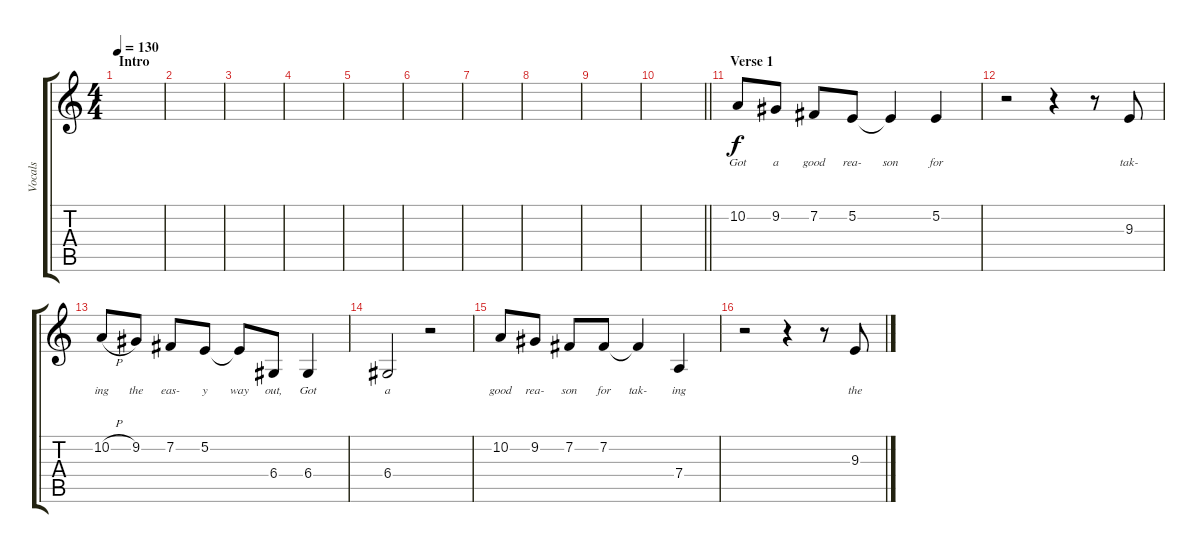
\track ("Vocals" "Vocals") {solo instrument voiceoohs}
\staff {score tabs}
\tuning (E4 B3 G3 D3 A2 E2) {hide}
\ts (4 4)
\section ("" "Intro")
\tempo 130
\clef g2
\ks c
|
|
|
|
|
|
|
|
|
\barLineRight lightlight
|
\section ("" "Verse 1")
10.2.8{lyrics (0 "Got") lyrics (1 "") lyrics (2 "") lyrics (3 "") lyrics (4 "")} 9.2.8{lyrics (0 "a") lyrics (1 "") lyrics (2 "") lyrics (3 "") lyrics (4 "")} 7.2.8{lyrics (0 "good") lyrics (1 "") lyrics (2 "") lyrics (3 "") lyrics (4 "")} 5.2.8{lyrics (0 "rea-") lyrics (1 "") lyrics (2 "") lyrics (3 "") lyrics (4 "")} 5.2{t}.4{lyrics (0 "son") lyrics (1 "") lyrics (2 "") lyrics (3 "") lyrics (4 "")} 5.2.4{lyrics (0 "for") lyrics (1 "") lyrics (2 "") lyrics (3 "") lyrics (4 "")} |
r.2 r.4 r.8 9.3.8{lyrics (0 "tak-") lyrics (1 "") lyrics (2 "") lyrics (3 "") lyrics (4 "")} |
10.2{h}.8{lyrics (0 "ing") lyrics (1 "") lyrics (2 "") lyrics (3 "") lyrics (4 "")} 9.2.8{lyrics (0 "the") lyrics (1 "") lyrics (2 "") lyrics (3 "") lyrics (4 "")} 7.2.8{lyrics (0 "eas-") lyrics (1 "") lyrics (2 "") lyrics (3 "") lyrics (4 "")} 5.2.8{lyrics (0 "y") lyrics (1 "") lyrics (2 "") lyrics (3 "") lyrics (4 "")} 5.2{t}.8{lyrics (0 "way") lyrics (1 "") lyrics (2 "") lyrics (3 "") lyrics (4 "")} 6.4.8{lyrics (0 "out,") lyrics (1 "") lyrics (2 "") lyrics (3 "") lyrics (4 "")} 6.4.4{lyrics (0 "Got") lyrics (1 "") lyrics (2 "") lyrics (3 "") lyrics (4 "")} |
6.4.2{lyrics (0 "a") lyrics (1 "") lyrics (2 "") lyrics (3 "") lyrics (4 "")} r.2 |
10.2.8{lyrics (0 "good") lyrics (1 "") lyrics (2 "") lyrics (3 "") lyrics (4 "")} 9.2.8{lyrics (0 "rea-") lyrics (1 "") lyrics (2 "") lyrics (3 "") lyrics (4 "")} 7.2.8{lyrics (0 "son") lyrics (1 "") lyrics (2 "") lyrics (3 "") lyrics (4 "")} 7.2.8{lyrics (0 "for") lyrics (1 "") lyrics (2 "") lyrics (3 "") lyrics (4 "")} 7.2{t}.4{lyrics (0 "tak-") lyrics (1 "") lyrics (2 "") lyrics (3 "") lyrics (4 "")} 7.4.4{lyrics (0 "ing") lyrics (1 "") lyrics (2 "") lyrics (3 "") lyrics (4 "")} |
r.2 r.4 r.8 9.3.8{lyrics (0 "the") lyrics (1 "") lyrics (2 "") lyrics (3 "") lyrics (4 "")}
